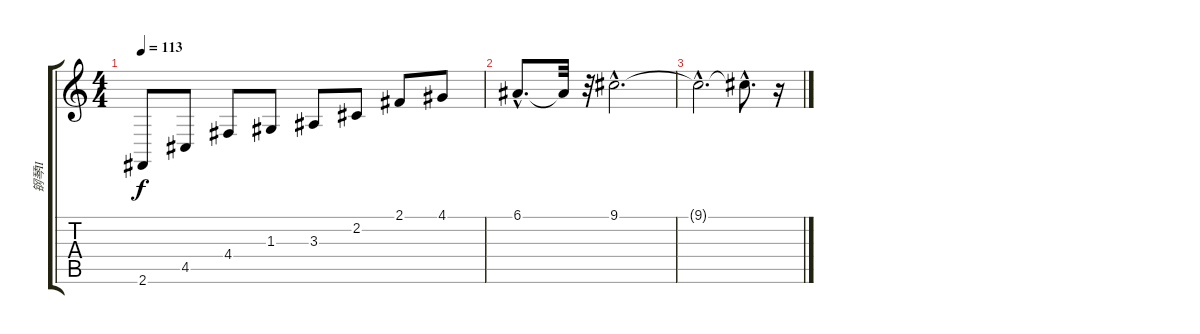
\track ("钢琴II" "钢琴II") {instrument acousticgrandpiano}
\staff {score tabs}
\tuning (E4 B3 G3 D3 A2 E2) {hide}
\ts (4 4)
\tempo 113
\clef g2
\ks c
2.6.8{dy f} 4.5.8 4.4.8 1.3.8 3.3.8 2.2.8 2.1.8 4.1.8 |
6.1{hac}.8{d} 6.1{t}.32 r.32 9.1{hac}.2{d} |
9.1{hac t}.2{d} 9.1{hac t}.8{d} r.16
